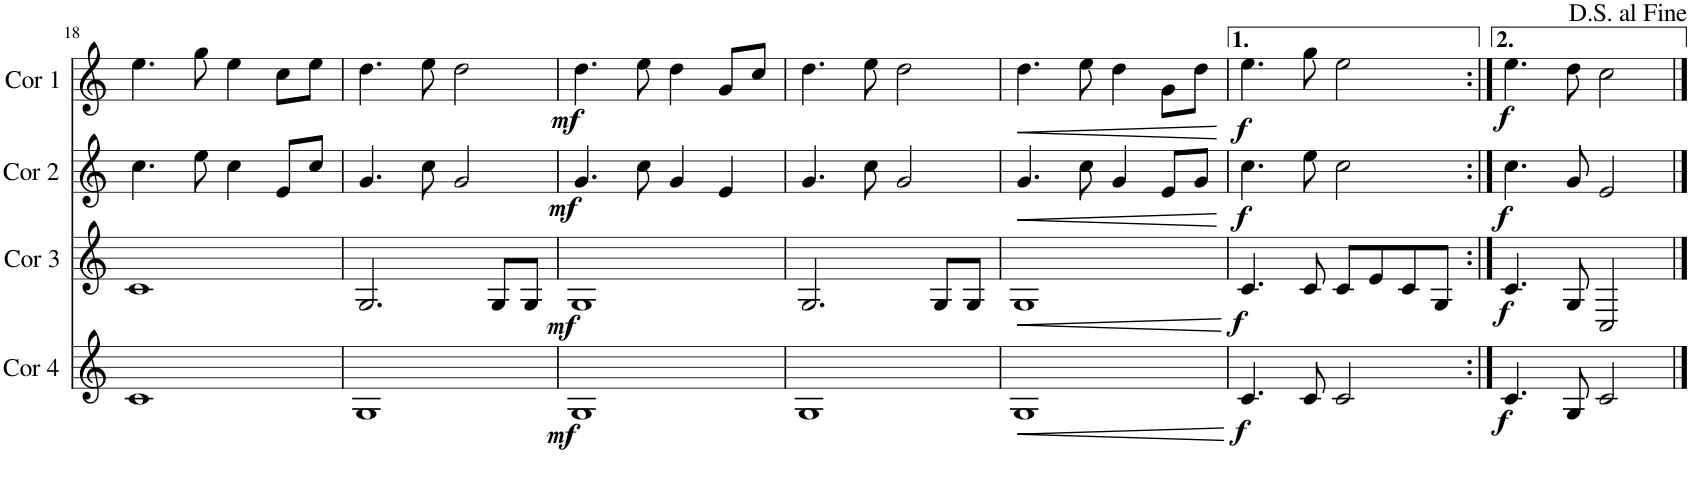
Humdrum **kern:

**kern	**dynam	**kern	**dynam	**kern	**dynam	**kern	**dynam
*part4	*part4	*part3	*part3	*part2	*part2	*part1	*part1
*staff4	*staff4	*staff3	*staff3	*staff2	*staff2	*staff1	*staff1
*I"Cor 4	*	*I"Cor 3	*	*I"Cor 2	*	*I"Cor 1	*
*I'Cor 4	*	*I'Cor 3	*	*I'Cor 2	*	*I'Cor 1	*
!!LO:PB:g=z
*clefG2	*	*clefG2	*	*clefG2	*	*clefG2	*
*Trd4c7	*	*Trd4c7	*	*Trd4c7	*	*Trd4c7	*
*k[]	*	*k[]	*	*k[]	*	*k[]	*
*M4/4	*	*M4/4	*	*M4/4	*	*M4/4	*
=18	=18	=18	=18	=18	=18	=18	=18
1c	.	1c	.	4.cc\	.	4.ee\	.
.	.	.	.	8ee\	.	8gg\	.
.	.	.	.	4cc\	.	4ee\	.
.	.	.	.	8e/L	.	8cc\L	.
.	.	.	.	8cc/J	.	8ee\J	.
=19	=19	=19	=19	=19	=19	=19	=19
1G	.	2.G/	.	4.g/	.	4.dd\	.
.	.	.	.	8cc\	.	8ee\	.
.	.	.	.	2g/	.	2dd\	.
.	.	8G/L	.	.	.	.	.
.	.	8G/J	.	.	.	.	.
=20	=20	=20	=20	=20	=20	=20	=20
!	!LO:DY:b	!	!LO:DY:b	!	!LO:DY:b	!	!LO:DY:b
1G	mf	1G	mf	4.g/	mf	4.dd\	mf
.	.	.	.	8cc\	.	8ee\	.
.	.	.	.	4g/	.	4dd\	.
.	.	.	.	4e/	.	8g/L	.
.	.	.	.	.	.	8cc/J	.
=21	=21	=21	=21	=21	=21	=21	=21
1G	.	2.G/	.	4.g/	.	4.dd\	.
.	.	.	.	8cc\	.	8ee\	.
.	.	.	.	2g/	.	2dd\	.
.	.	8G/L	.	.	.	.	.
.	.	8G/J	.	.	.	.	.
=22	=22	=22	=22	=22	=22	=22	=22
!	!LO:HP:b	!	!LO:HP:b	!	!LO:HP:b	!	!LO:HP:b
1G	<	1G	<	4.g/	<	4.dd\	<
.	.	.	.	8cc\	.	8ee\	.
.	.	.	.	4g/	.	4dd\	.
.	.	.	.	8e/L	.	8g\L	.
.	.	.	.	8g/J	.	8dd\J	.
.	[	.	[	.	[	.	[
=23	=23	=23	=23	=23	=23	=23	=23
!	!LO:DY:b	!	!LO:DY:b	!	!LO:DY:b	!	!LO:DY:b
4.c/	f	4.c/	f	4.cc\	f	4.ee\	f
8c/	.	8c/	.	8ee\	.	8gg\	.
2c/	.	8c/L	.	2cc\	.	2ee\	.
.	.	8e/	.	.	.	.	.
.	.	8c/	.	.	.	.	.
.	.	8G/J	.	.	.	.	.
=24:|!	=24:|!	=24:|!	=24:|!	=24:|!	=24:|!	=24:|!	=24:|!
!	!LO:DY:b	!	!LO:DY:b	!	!LO:DY:b	!	!LO:DY:b
4.c/	f	4.c/	f	4.cc\	f	4.ee\	f
8G/	.	8G/	.	8g/	.	8dd\	.
2c/	.	2C/	.	2e/	.	2cc\	.
==	==	==	==	==	==	==	==
*-	*-	*-	*-	*-	*-	*-	*-
